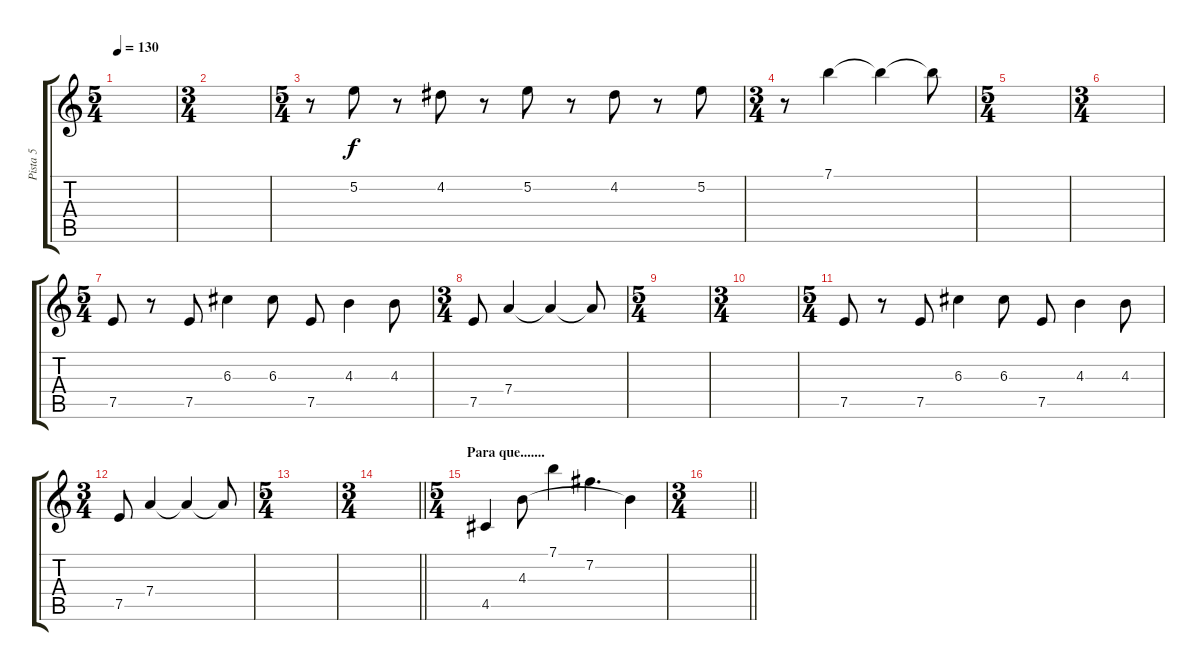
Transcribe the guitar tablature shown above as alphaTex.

\track ("Pista 5" "Pista 5") {instrument acousticguitarsteel}
\staff {score tabs}
\tuning (E4 B3 G3 D3 A2 E2) {hide}
\ts (5 4)
\tempo 130
\clef g2
\ks c
|
\ts (3 4)
|
\ts (5 4)
r.8 5.2.8 r.8 4.2.8 r.8 5.2.8 r.8 4.2.8 r.8 5.2.8 |
\ts (3 4)
r.8 7.1.4 7.1{t}.4 7.1{t}.8 |
\ts (5 4)
|
\ts (3 4)
|
\ts (5 4)
7.5.8 r.8 7.5.8 6.3.4 6.3.8 7.5.8 4.3.4 4.3.8 |
\ts (3 4)
7.5.8 7.4.4 7.4{t}.4 7.4{t}.8 |
\ts (5 4)
|
\ts (3 4)
|
\ts (5 4)
7.5.8 r.8 7.5.8 6.3.4 6.3.8 7.5.8 4.3.4 4.3.8 |
\ts (3 4)
7.5.8 7.4.4 7.4{t}.4 7.4{t}.8 |
\ts (5 4)
|
\ts (3 4)
\barLineRight lightlight
|
\ts (5 4)
\section ("" "Para que.......")
4.5.4 4.3.8 7.1.4 7.2.4{d} 4.3{t}.4 |
\ts (3 4)
\barLineRight lightlight
